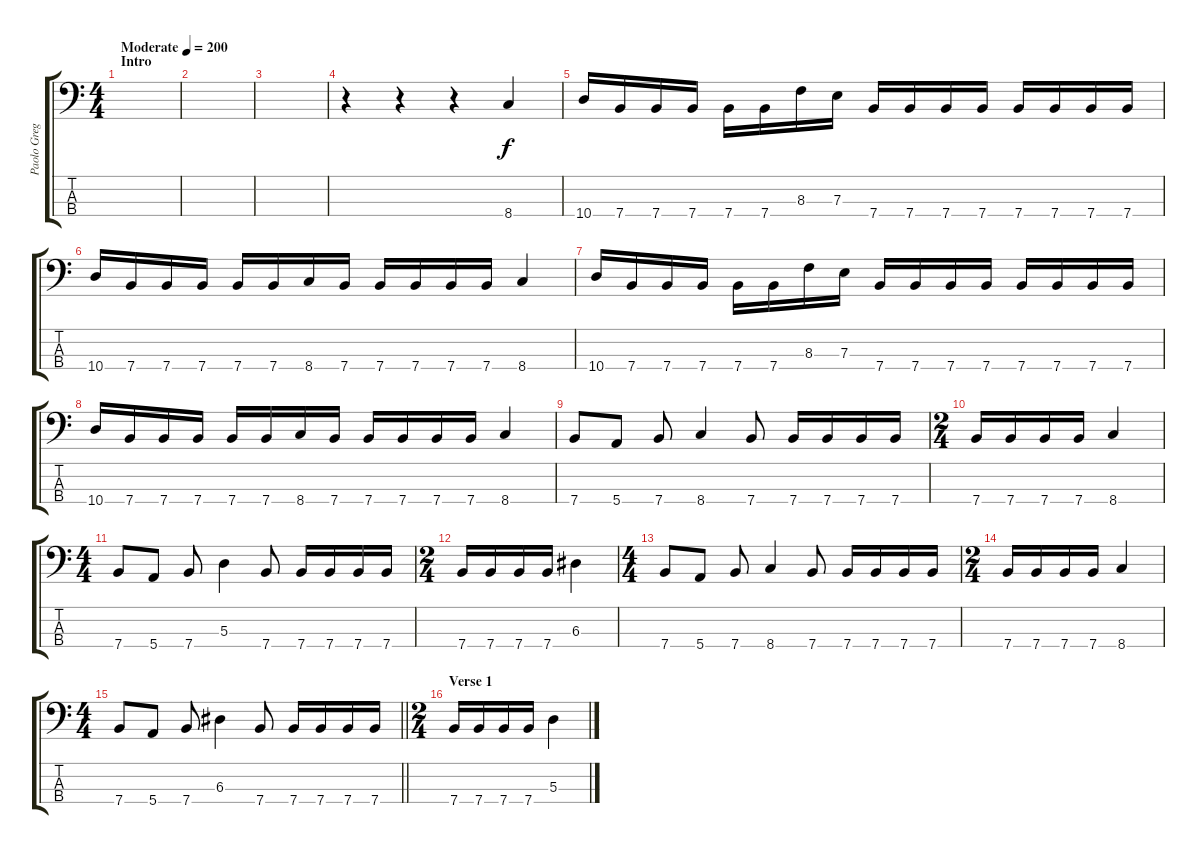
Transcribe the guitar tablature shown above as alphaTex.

\track ("Paolo Gregoletto" "Paolo Greg") {instrument electricbassfinger}
\staff {score tabs}
\tuning (G2 D2 A1 E1) {hide}
\ts (4 4)
\section ("" "Intro")
\tempo (200 "Moderate")
\clef f4
\ks c
|
|
|
r.4 r.4 r.4 8.4.4 |
10.4.16 7.4.16 7.4.16 7.4.16 7.4.16 7.4.16 8.3.16 7.3.16 7.4.16 7.4.16 7.4.16 7.4.16 7.4.16 7.4.16 7.4.16 7.4.16 |
10.4.16 7.4.16 7.4.16 7.4.16 7.4.16 7.4.16 8.4.16 7.4.16 7.4.16 7.4.16 7.4.16 7.4.16 8.4.4 |
10.4.16 7.4.16 7.4.16 7.4.16 7.4.16 7.4.16 8.3.16 7.3.16 7.4.16 7.4.16 7.4.16 7.4.16 7.4.16 7.4.16 7.4.16 7.4.16 |
10.4.16 7.4.16 7.4.16 7.4.16 7.4.16 7.4.16 8.4.16 7.4.16 7.4.16 7.4.16 7.4.16 7.4.16 8.4.4 |
7.4.8 5.4.8 7.4.8 8.4.4 7.4.8 7.4.16 7.4.16 7.4.16 7.4.16 |
\ts (2 4)
7.4.16 7.4.16 7.4.16 7.4.16 8.4.4 |
\ts (4 4)
7.4.8 5.4.8 7.4.8 5.3.4 7.4.8 7.4.16 7.4.16 7.4.16 7.4.16 |
\ts (2 4)
7.4.16 7.4.16 7.4.16 7.4.16 6.3.4 |
\ts (4 4)
7.4.8 5.4.8 7.4.8 8.4.4 7.4.8 7.4.16 7.4.16 7.4.16 7.4.16 |
\ts (2 4)
7.4.16 7.4.16 7.4.16 7.4.16 8.4.4 |
\ts (4 4)
\barLineRight lightlight
7.4.8 5.4.8 7.4.8 6.3.4 7.4.8 7.4.16 7.4.16 7.4.16 7.4.16 |
\ts (2 4)
\section ("" "Verse 1")
7.4.16 7.4.16 7.4.16 7.4.16 5.3.4
